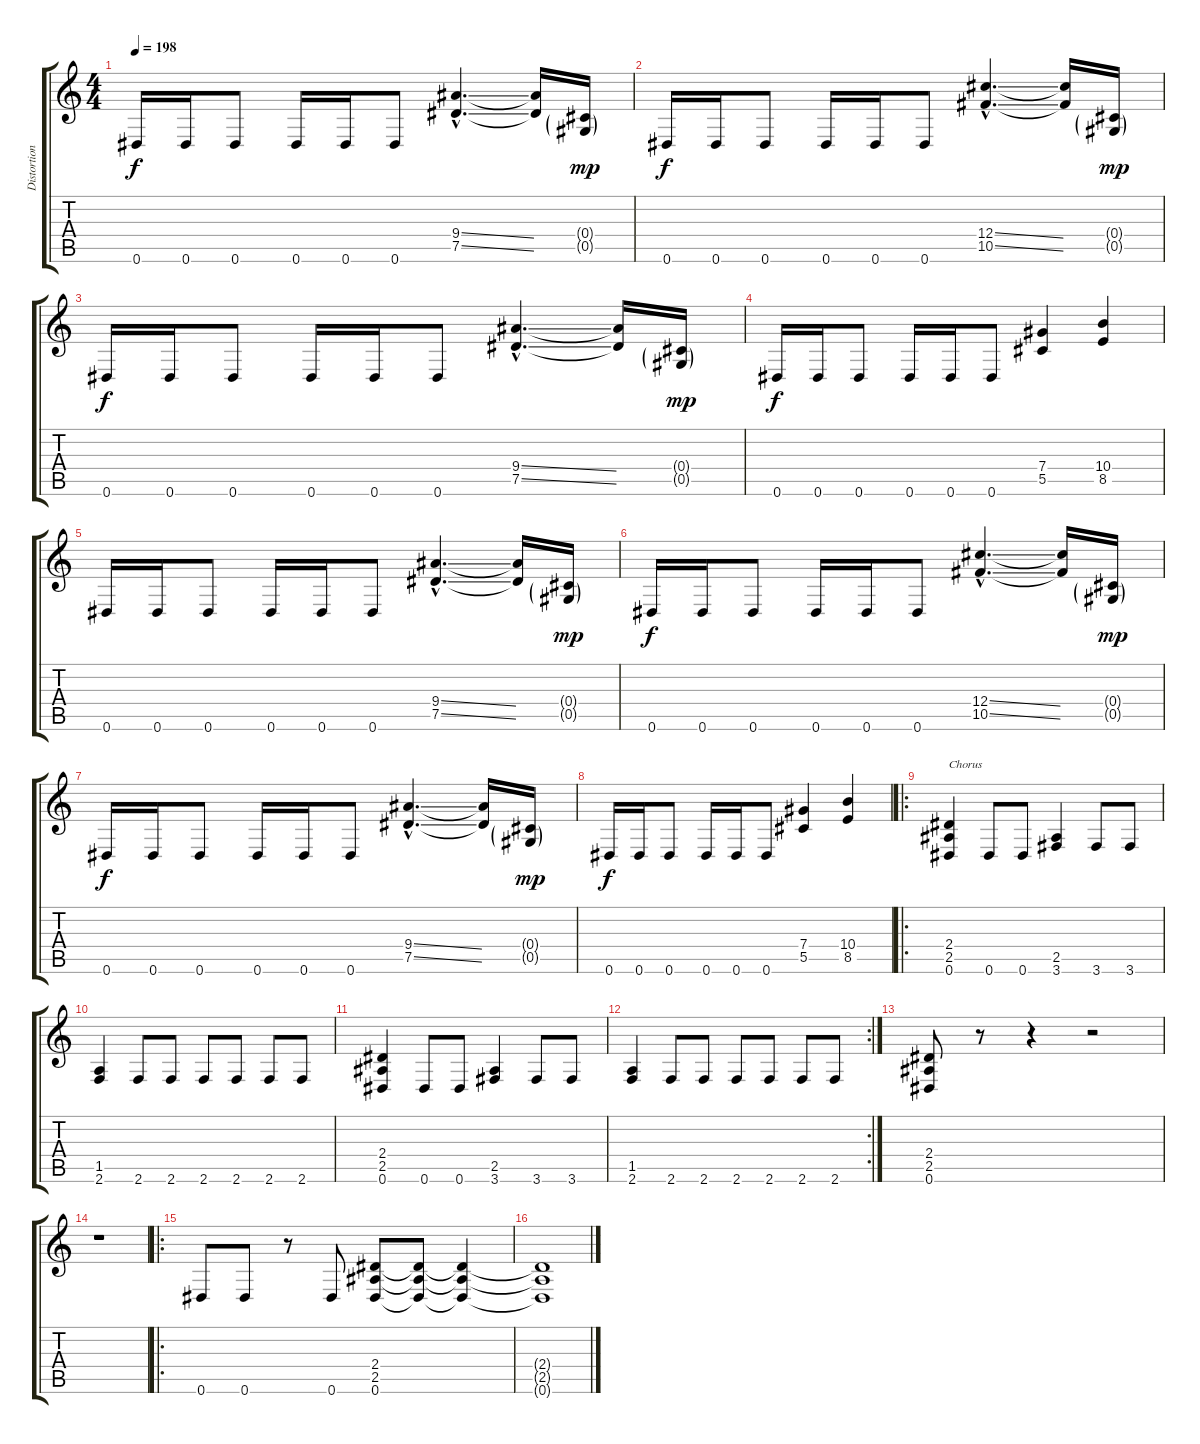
\track ("Distortion Guitar II" "Distortion") {instrument distortionguitar}
\staff {score tabs}
\tuning (Eb4 Bb3 Gb3 Db3 Ab2 Eb2) {hide}
\ts (4 4)
\tempo 198
\clef g2
\ks c
0.6.16{dy f} 0.6.16 0.6.8 0.6.16 0.6.16 0.6.8 (9.4{ss hac} 7.5{ss hac}).4{d} (9.4{t} 7.5{t}).16 (0.4{g} 0.5{g}).16{dy mp} |
0.6.16{dy f} 0.6.16 0.6.8 0.6.16 0.6.16 0.6.8 (12.4{ss hac} 10.5{ss hac}).4{d} (12.4{t} 10.5{t}).16 (0.4{g} 0.5{g}).16{dy mp} |
0.6.16{dy f} 0.6.16 0.6.8 0.6.16 0.6.16 0.6.8 (9.4{ss hac} 7.5{ss hac}).4{d} (9.4{t} 7.5{t}).16 (0.4{g} 0.5{g}).16{dy mp} |
0.6.16{dy f} 0.6.16 0.6.8 0.6.16 0.6.16 0.6.8 (7.4 5.5).4 (10.4 8.5).4 |
0.6.16 0.6.16 0.6.8 0.6.16 0.6.16 0.6.8 (9.4{ss hac} 7.5{ss hac}).4{d} (9.4{t} 7.5{t}).16 (0.4{g} 0.5{g}).16{dy mp} |
0.6.16{dy f} 0.6.16 0.6.8 0.6.16 0.6.16 0.6.8 (12.4{ss hac} 10.5{ss hac}).4{d} (12.4{t} 10.5{t}).16 (0.4{g} 0.5{g}).16{dy mp} |
0.6.16{dy f} 0.6.16 0.6.8 0.6.16 0.6.16 0.6.8 (9.4{ss hac} 7.5{ss hac}).4{d} (9.4{t} 7.5{t}).16 (0.4{g} 0.5{g}).16{dy mp} |
0.6.16{dy f} 0.6.16 0.6.8 0.6.16 0.6.16 0.6.8 (7.4 5.5).4 (10.4 8.5).4 |
\ro
(2.4 2.5 0.6).4{txt "Chorus"} 0.6.8 0.6.8 (2.5 3.6).4 3.6.8 3.6.8 |
(1.5 2.6).4 2.6.8 2.6.8 2.6.8 2.6.8 2.6.8 2.6.8 |
(2.4 2.5 0.6).4 0.6.8 0.6.8 (2.5 3.6).4 3.6.8 3.6.8 |
\rc 2
(1.5 2.6).4 2.6.8 2.6.8 2.6.8 2.6.8 2.6.8 2.6.8 |
(2.4 2.5 0.6).8 r.8 r.4 r.2 |
r.1 |
\ro
0.6.8 0.6.8 r.8 0.6.8 (2.4 2.5 0.6).8 (2.4{t} 2.5{t} 0.6{t}).8 (2.4{t} 2.5{t} 0.6{t}).4 |
(2.4{t} 2.5{t} 0.6{t}).1
